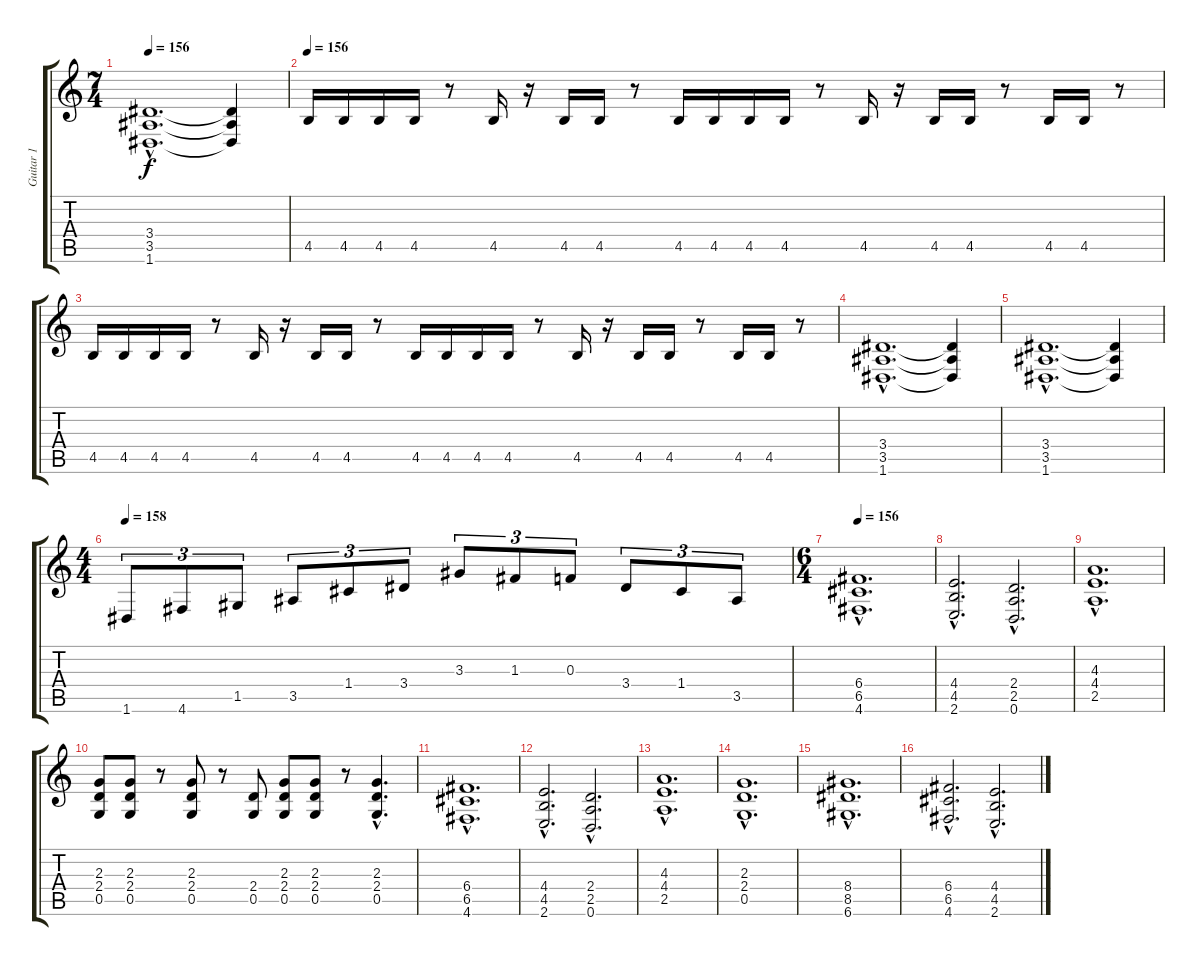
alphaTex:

\track ("Guitar 1" "Guitar 1") {instrument acousticguitarsteel}
\staff {score tabs}
\tuning (D4 A3 F3 C3 G2 D2) {hide}
\ts (7 4)
\tempo 156
\clef g2
\ks c
(3.4{hac} 3.5{hac} 1.6{hac}).1{d dy f} (3.4{t} 3.5{t} 1.6{t}).4 |
\tempo 156
4.5.16{volume 15 instrument distortionguitar} 4.5.16 4.5.16 4.5.16 r.8 4.5.16 r.16 4.5.16 4.5.16 r.8 4.5.16 4.5.16 4.5.16 4.5.16 r.8 4.5.16 r.16 4.5.16 4.5.16 r.8 4.5.16 4.5.16 r.8 |
4.5.16 4.5.16 4.5.16 4.5.16 r.8 4.5.16 r.16 4.5.16 4.5.16 r.8 4.5.16 4.5.16 4.5.16 4.5.16 r.8 4.5.16 r.16 4.5.16 4.5.16 r.8 4.5.16 4.5.16 r.8 |
(3.4{hac} 3.5{hac} 1.6{hac}).1{d} (3.4{t} 3.5{t} 1.6{t}).4 |
(3.4{hac} 3.5{hac} 1.6{hac}).1{d} (3.4{t} 3.5{t} 1.6{t}).4 |
\ts (4 4)
\tempo 158
1.6.8{tu (3 2)} 4.6.8{tu (3 2)} 1.5.8{tu (3 2)} 3.5.8{tu (3 2)} 1.4.8{tu (3 2)} 3.4.8{tu (3 2)} 3.3.8{tu (3 2)} 1.3.8{tu (3 2)} 0.3.8{tu (3 2)} 3.4.8{tu (3 2)} 1.4.8{tu (3 2)} 3.5.8{tu (3 2)} |
\ts (6 4)
\tempo 156
(6.4{hac} 6.5{hac} 4.6{hac}).1{d instrument distortionguitar} |
(4.4{hac} 4.5{hac} 2.6{hac}).2{d} (2.4{hac} 2.5{hac} 0.6{hac}).2{d} |
(4.3{hac} 4.4{hac} 2.5{hac}).1{d} |
(2.3 2.4 0.5).8 (2.3 2.4 0.5).8 r.8 (2.3 2.4 0.5).8 r.8 (2.4 0.5).8 (2.3 2.4 0.5).8 (2.3 2.4 0.5).8 r.8 (2.3{hac} 2.4{hac} 0.5{hac}).4{d} |
(6.4{hac} 6.5{hac} 4.6{hac}).1{d} |
(4.4{hac} 4.5{hac} 2.6{hac}).2{d} (2.4{hac} 2.5{hac} 0.6{hac}).2{d} |
(4.3{hac} 4.4{hac} 2.5{hac}).1{d} |
(2.3{hac} 2.4{hac} 0.5{hac}).1{d} |
(8.4{hac} 8.5{hac} 6.6{hac}).1{d} |
(6.4{hac} 6.5{hac} 4.6{hac}).2{d} (4.4{hac} 4.5{hac} 2.6{hac}).2{d}
